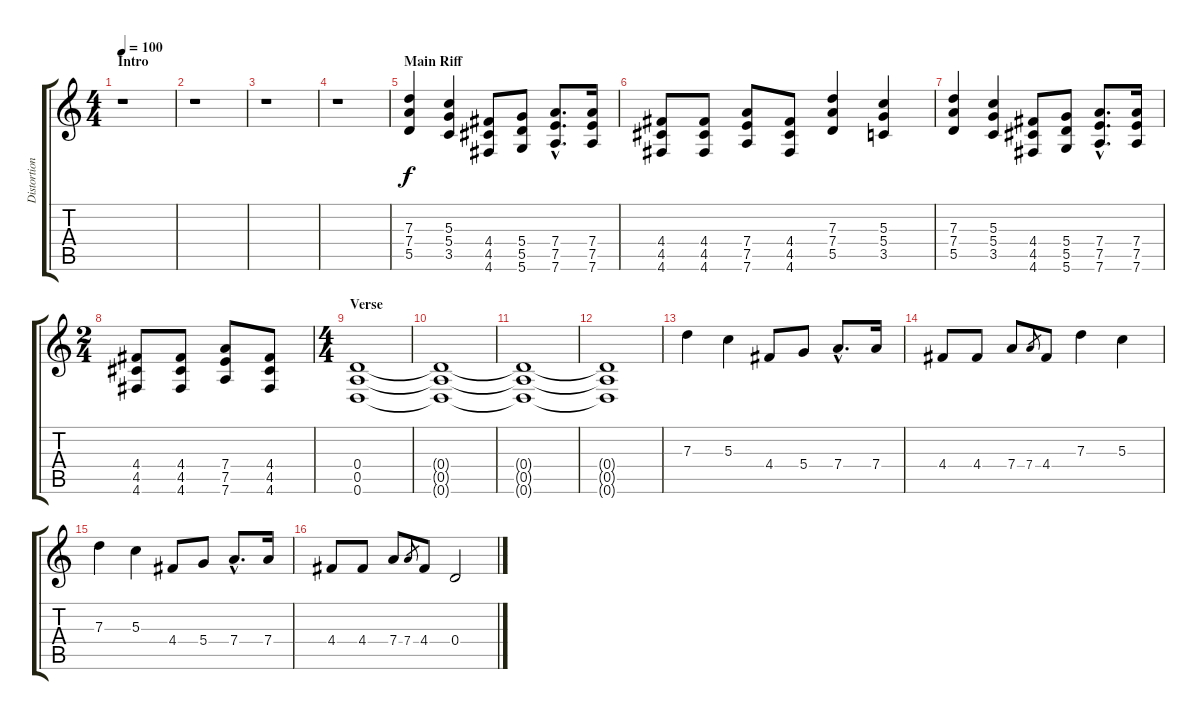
\track ("Distortion Guitar" "Distortion") {instrument distortionguitar}
\staff {score tabs}
\tuning (E4 B3 G3 D3 A2 D2) {hide}
\ts (4 4)
\section ("" "Intro")
\tempo 100
\clef g2
\ks c
r.1{dy f instrument distortionguitar} |
r.1 |
r.1 |
r.1 |
\section ("" "Main Riff")
(7.3 7.4 5.5).4 (5.3 5.4 3.5).4 (4.4 4.5 4.6).8 (5.4 5.5 5.6).8 (7.4{hac} 7.5{hac} 7.6{hac}).8{d} (7.4 7.5 7.6).16 |
(4.4 4.5 4.6).8 (4.4 4.5 4.6).8 (7.4 7.5 7.6).8 (4.4 4.5 4.6).8 (7.3 7.4 5.5).4 (5.3 5.4 3.5).4 |
(7.3 7.4 5.5).4 (5.3 5.4 3.5).4 (4.4 4.5 4.6).8 (5.4 5.5 5.6).8 (7.4{hac} 7.5{hac} 7.6{hac}).8{d} (7.4 7.5 7.6).16 |
\ts (2 4)
(4.4 4.5 4.6).8 (4.4 4.5 4.6).8 (7.4 7.5 7.6).8 (4.4 4.5 4.6).8 |
\ts (4 4)
\section ("" "Verse")
(0.4 0.5 0.6).1{volume 7} |
(0.4{t} 0.5{t} 0.6{t}).1 |
(0.4{t} 0.5{t} 0.6{t}).1{volume 0} |
(0.4{t} 0.5{t} 0.6{t}).1 |
7.3.4{volume 13} 5.3.4 4.4.8 5.4.8 7.4{hac}.8{d} 7.4.16 |
4.4.8 4.4.8 7.4.8 7.4.8{gr} 4.4.8 7.3.4 5.3.4 |
7.3.4 5.3.4 4.4.8 5.4.8 7.4{hac}.8{d} 7.4.16 |
4.4.8 4.4.8 7.4.8 7.4.8{gr} 4.4.8 0.4.2{volume 7}
